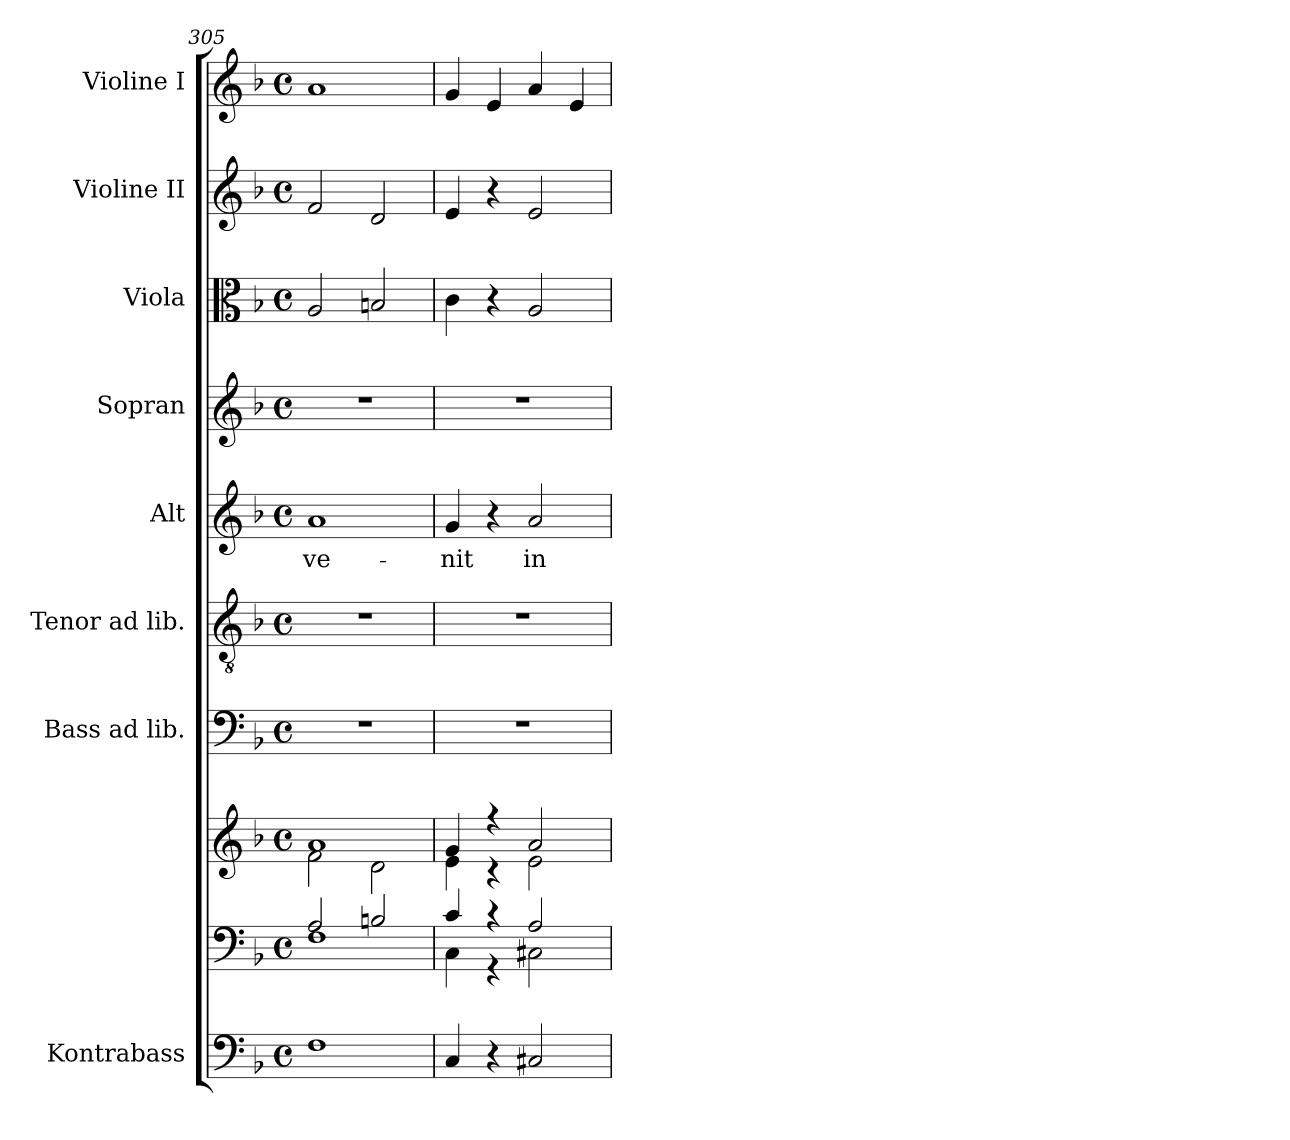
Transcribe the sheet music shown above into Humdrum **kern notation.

**kern	**kern	**kern	**kern	**kern	**kern	**text	**kern	**kern	**kern	**kern
*part9	*part8	*part8	*part7	*part6	*part5	*part5	*part4	*part3	*part2	*part1
*staff10	*staff9	*staff8	*staff7	*staff6	*staff5	*staff5	*staff4	*staff3	*staff2	*staff1
*I"Kontrabass	*	*	*I"Bass ad lib.	*I"Tenor ad lib.	*I"Alt	*	*I"Sopran	*I"Viola	*I"Violine II	*I"Violine I
*I'Kb.	*	*	*I'B.	*I'T.	*I'A.	*	*I'S.	*I'Vla.	*I'Vl. II	*I'Vl. I
*clefF4	*clefF4	*clefG2	*clefF4	*clefGv2	*clefG2	*	*clefG2	*clefC3	*clefG2	*clefG2
*ITrd7c12	*	*	*	*	*	*	*	*	*	*
*k[b-]	*k[b-]	*k[b-]	*k[b-]	*k[b-]	*k[b-]	*	*k[b-]	*k[b-]	*k[b-]	*k[b-]
*F:	*F:	*F:	*F:	*F:	*F:	*	*F:	*F:	*F:	*F:
*M4/4	*M4/4	*M4/4	*M4/4	*M4/4	*M4/4	*	*M4/4	*M4/4	*M4/4	*M4/4
*met(c)	*met(c)	*met(c)	*met(c)	*met(c)	*met(c)	*	*met(c)	*met(c)	*met(c)	*met(c)
=305	=305	=305	=305	=305	=305	=305	=305	=305	=305	=305
*	*^	*^	*	*	*	*	*	*	*	*
!	!	!	!	!	!	!	!	!LO:LY:b	!	!	!	!
1FF	2A/	1F	1a	2f\	1r	1r	1a	ve-	1r	2A/	2f/	1a
.	2Bn/	.	.	2d\	.	.	.	.	.	2Bn/	2d/	.
!!LO:PB:g=z
=306	=306	=306	=306	=306	=306	=306	=306	=306	=306	=306	=306	=306
!	!	!	!	!	!	!	!	!LO:LY:b	!	!	!	!
4CC/	4c/	4C\	4g/	4e\	1r	1r	4g/	-nit	1r	4c\	4e/	4g/
4r	4r	4r	4r	4r	.	.	4r	.	.	4r	4r	4e/
!	!	!	!	!	!	!	!	!LO:LY:b	!	!	!	!
2CC#X/	2A/	2C#X\	2a/	2e\	.	.	2a/	in	.	2A/	2e/	4a/
.	.	.	.	.	.	.	.	.	.	.	.	4e/
*	*v	*v	*	*	*	*	*	*	*	*	*	*
*	*	*v	*v	*	*	*	*	*	*	*	*
=	=	=	=	=	=	=	=	=	=	=
*-	*-	*-	*-	*-	*-	*-	*-	*-	*-	*-
